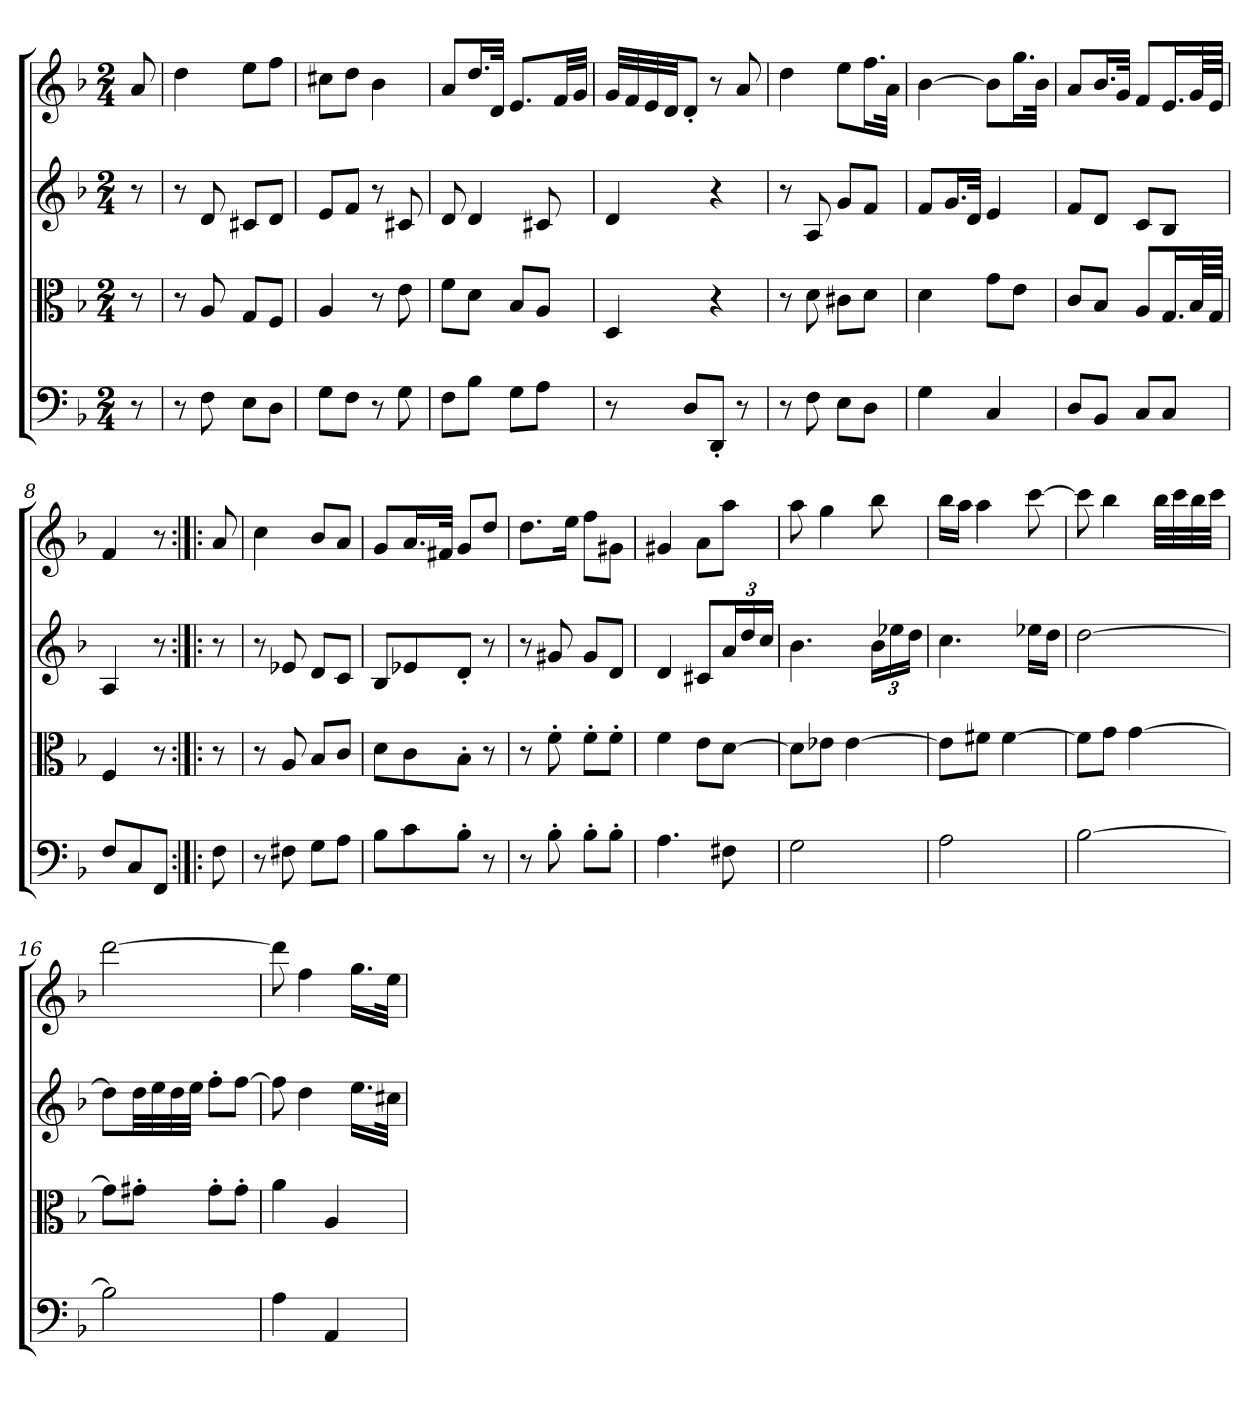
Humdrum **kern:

**kern	**kern	**kern	**kern
*part4	*part3	*part2	*part1
*staff4	*staff3	*staff2	*staff1
*clefF4	*clefC3	*clefG2	*clefG2
*k[b-]	*k[b-]	*k[b-]	*k[b-]
*d:	*d:	*d:	*d:
*M2/4	*M2/4	*M2/4	*M2/4
=	=	=	=
8r	8r	8r	8a/
=1	=1	=1	=1
8r	8r	8r	4dd\
8F\	8A/	8d/	.
8E\L	8G/L	8c#X/L	8ee\L
8D\J	8F/J	8d/J	8ff\J
=2	=2	=2	=2
8G\L	4A/	8e/L	8cc#X\L
8F\J	.	8f/J	8dd\J
8r	8r	8r	4b-\
8G\	8e\	8c#X/	.
=3	=3	=3	=3
8F\L	8f\L	8d/	8a/L
8B-\J	8d\J	4d/	16.dd/L
.	.	.	32d/JJk
8G\L	8B-/L	.	8.e/L
8A\J	8A/J	8c#X/	.
.	.	.	32f/LL
.	.	.	32g/JJJ
=4	=4	=4	=4
8r	4D/	4d/	32g/LLL
.	.	.	32f/
.	.	.	32e/
.	.	.	32d/JJ
8D/L	.	.	8d'/J
8DD'/J	4r	4r	8r
8r	.	.	8a/
=5	=5	=5	=5
8r	8r	8r	4dd\
8F\	8d\	8A/	.
8E\L	8c#X\L	8g/L	8ee\L
8D\J	8d\J	8f/J	16.ff\L
.	.	.	32a\JJk
=6	=6	=6	=6
4G\	4d\	8f/L	[4b-\
.	.	16.g/L	.
.	.	32d/JJk	.
4C/	8g\L	4e/	8b-\L]
.	8e\J	.	16.gg\L
.	.	.	32b-\JJk
=7	=7	=7	=7
8D/L	8c/L	8f/L	8a/L
8BB-/J	8B-/J	8d/J	16.b-/L
.	.	.	32g/JJk
8C/L	8A/L	8c/L	8f/L
8C/J	16.G/L	8B-/J	16.e/L
.	64B-/LL	.	64g/LL
.	64G/JJJJ	.	64e/JJJJ
=8	=8	=8	=8
8F/L	4F/	4A/	4f/
8C/	.	.	.
8FF/J	8r	8r	8r
=:|!|:	=:|!|:	=:|!|:	=:|!|:
8F\	8r	8r	8a/
=9	=9	=9	=9
8r	8r	8r	4cc\
8F#X\	8A/	8e-X/	.
8G\L	8B-/L	8d/L	8b-/L
8A\J	8c/J	8c/J	8a/J
=10	=10	=10	=10
8B-\L	8d\L	8B-/L	8g/L
8c\	8c\	8e-X/	16.a/L
.	.	.	32f#X/JJk
8B-'\J	8B-'\J	8d'/J	8g/L
8r	8r	8r	8dd/J
=11	=11	=11	=11
8r	8r	8r	8.dd\L
8B-'\	8f'\	8g#X/	.
.	.	.	16ee\Jk
8B-'\L	8f'\L	8g#/L	8ff\L
8B-'\J	8f'\J	8d/J	8g#X\J
=12	=12	=12	=12
4.A\	4f\	4d/	4g#X/
.	8e\L	8c#X/L	8a\L
8F#X\	[8d\J	24a/L	8aa\J
.	.	24dd/	.
.	.	24cc/JJ	.
=13	=13	=13	=13
2G\	8d\L]	4.b-\	8aa\
.	8e-X\J	.	4gg\
.	[4e-\	.	.
.	.	24b-\LL	8bb-\
.	.	24ee-X\	.
.	.	24dd\JJ	.
=14	=14	=14	=14
2A\	8e-\L]	4.cc\	16bb-\LL
.	.	.	16aa\JJ
.	8f#X\J	.	4aa\
.	[4f#\	.	.
.	.	16ee-X\LL	[8ccc\
.	.	16dd\JJ	.
=15	=15	=15	=15
[2B-\	8f#\L]	[2dd\	8ccc\]
.	8g\J	.	4bb-\
.	[4g\	.	.
.	.	.	32bb-\LLL
.	.	.	32ccc\
.	.	.	32bb-\
.	.	.	32ccc\JJJ
=16	=16	=16	=16
2B-\]	8g\L]	8dd\L]	[2ddd\
.	8g#X'\J	32dd\LL	.
.	.	32ee\	.
.	.	32dd\	.
.	.	32ee\JJJ	.
.	8g#'\L	8ff'\L	.
.	8g#'\J	[8ff\J	.
=17	=17	=17	=17
4A\	4a\	8ff\]	8ddd\]
.	.	4dd\	4ff\
4AA/	4A/	.	.
.	.	16.ee\LL	16.gg\LL
.	.	32cc#X\JJk	32ee\JJk
=	=	=	=
*-	*-	*-	*-
